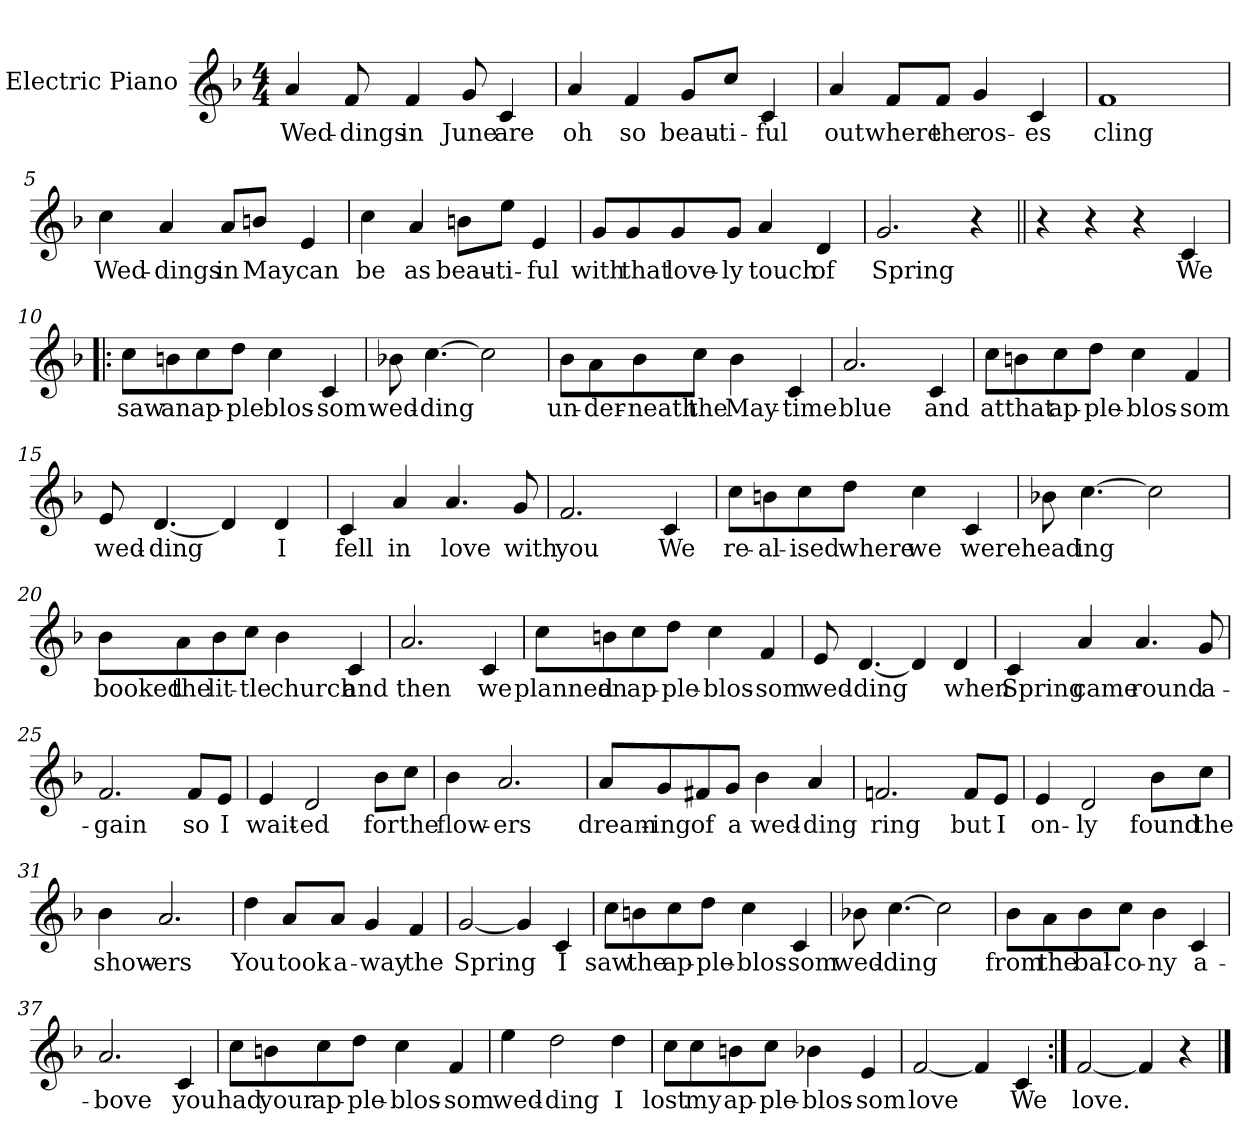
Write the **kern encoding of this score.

**kern	**text
*part1	*part1
*staff1	*staff1
*I"Electric Piano	*
*I'E.Pno	*
*clefG2	*
*k[b-]	*
*F:	*
*M4/4	*
=1	=1
4a/	Wed-
8f/	-dings
4f/	in
8g/	June
4c/	are
=2	=2
4a/	oh
4f/	so
8g/L	beau-
8cc/J	-ti-
4c/	-ful
=3	=3
4a/	out
8f/L	where
8f/J	the
4g/	ros-
4c/	es
=4	=4
1f	cling
!!LO:LB:g=z
=5	=5
4cc\	Wed-
4a/	-dings
8a/L	in
8bn/J	May
4e/	can
=6	=6
4cc\	be
4a/	as
8bn\L	beau-
8ee\J	-ti-
4e/	-ful
=7	=7
8g/L	with
8g/	that
8g/	love-
8g/J	-ly
4a/	touch
4d/	of
!!LO:LB:g=z
=8	=8
2.g/	Spring
4r	.
=9||	=9||
4r	.
4r	.
4r	.
4c/	We
=10!|:	=10!|:
8cc\L	saw
8bn\	an
8cc\	ap-
8dd\J	-ple
4cc\	blos-
4c/	-som
=11	=11
8b-X\	wed-
[4.cc\	-ding
2cc\]	.
!!LO:LB:g=z
=12	=12
8b-\L	un-
8a\	-der-
8b-\	-neath
8cc\J	the
4b-\	May-
4c/	-time
=13	=13
2.a/	blue
4c/	and
=14	=14
8cc\L	at
8bn\	that
8cc\	ap-
8dd\J	-ple-
4cc\	-blos-
4f/	-som
=15	=15
8e/	wed-
[4.d/	-ding
4d/]	.
4d/	I
!!LO:LB:g=z
=16	=16
4c/	fell
4a/	in
4.a/	love
8g/	with
=17	=17
2.f/	you
4c/	We
=18	=18
8cc\L	re-
8bn\	al-
8cc\	-ised
8dd\J	where
4cc\	we
4c/	were
=19	=19
8b-X\	head
[4.cc\	ing
2cc\]	.
!!LO:LB:g=z
=20	=20
8b-\L	booked
8a\	the
8b-\	lit-
8cc\J	-tle
4b-\	church
4c/	and
=21	=21
2.a/	then
4c/	we
=22	=22
8cc\L	planned
8bn\	an
8cc\	ap-
8dd\J	-ple-
4cc\	-blos-
4f/	-som
!!LO:LB:g=z
=23	=23
8e/	wed-
[4.d/	-ding
4d/]	.
4d/	when
=24	=24
4c/	Spring
4a/	came
4.a/	round
8g/	a-
=25	=25
2.f/	-gain
8f/L	so
8e/J	I
=26	=26
4e/	wait-
2d/	-ed
8b-\L	for
8cc\J	the
!!LO:LB:g=z
=27	=27
4b-\	flow-
2.a/	-ers
=28	=28
8a/L	dream-
8g/	-ing
8f#X/	of
8g/J	a
4b-\	wed-
4a/	-ding
=29	=29
2.fn/	ring
8f/L	but
8e/J	I
=30	=30
4e/	on-
2d/	-ly
8b-\L	found
8cc\J	the
=31	=31
4b-\	show-
2.a/	-ers
!!LO:PB:g=z
=32	=32
4dd\	You
8a/L	took
8a/J	a-
4g/	-way
4f/	the
=33	=33
[2g/	Spring
4g/]	.
4c/	I
=34	=34
8cc\L	saw
8bn\	the
8cc\	ap-
8dd\J	-ple-
4cc\	-blos-
4c/	-som
=35	=35
8b-X\	wed-
[4.cc\	-ding
2cc\]	.
!!LO:LB:g=z
=36	=36
8b-\L	from
8a\	the
8b-\	bal-
8cc\J	-co-
4b-\	-ny
4c/	a-
=37	=37
2.a/	-bove
4c/	you
=38	=38
8cc\L	had
8bn\	your
8cc\	ap-
8dd\J	-ple-
4cc\	-blos-
4f/	-som
=39	=39
4ee\	wed-
2dd\	-ding
4dd\	I
!!LO:LB:g=z
=40	=40
8cc\L	lost
8cc\	my
8bn\	ap-
8cc\J	-ple-
4b-X\	-blos-
4e/	-som
=41	=41
[2f/	love
4f/]	.
4c/	We
=42:|!	=42:|!
[2f/	love.
4f/]	.
4r	.
==	==
*-	*-
